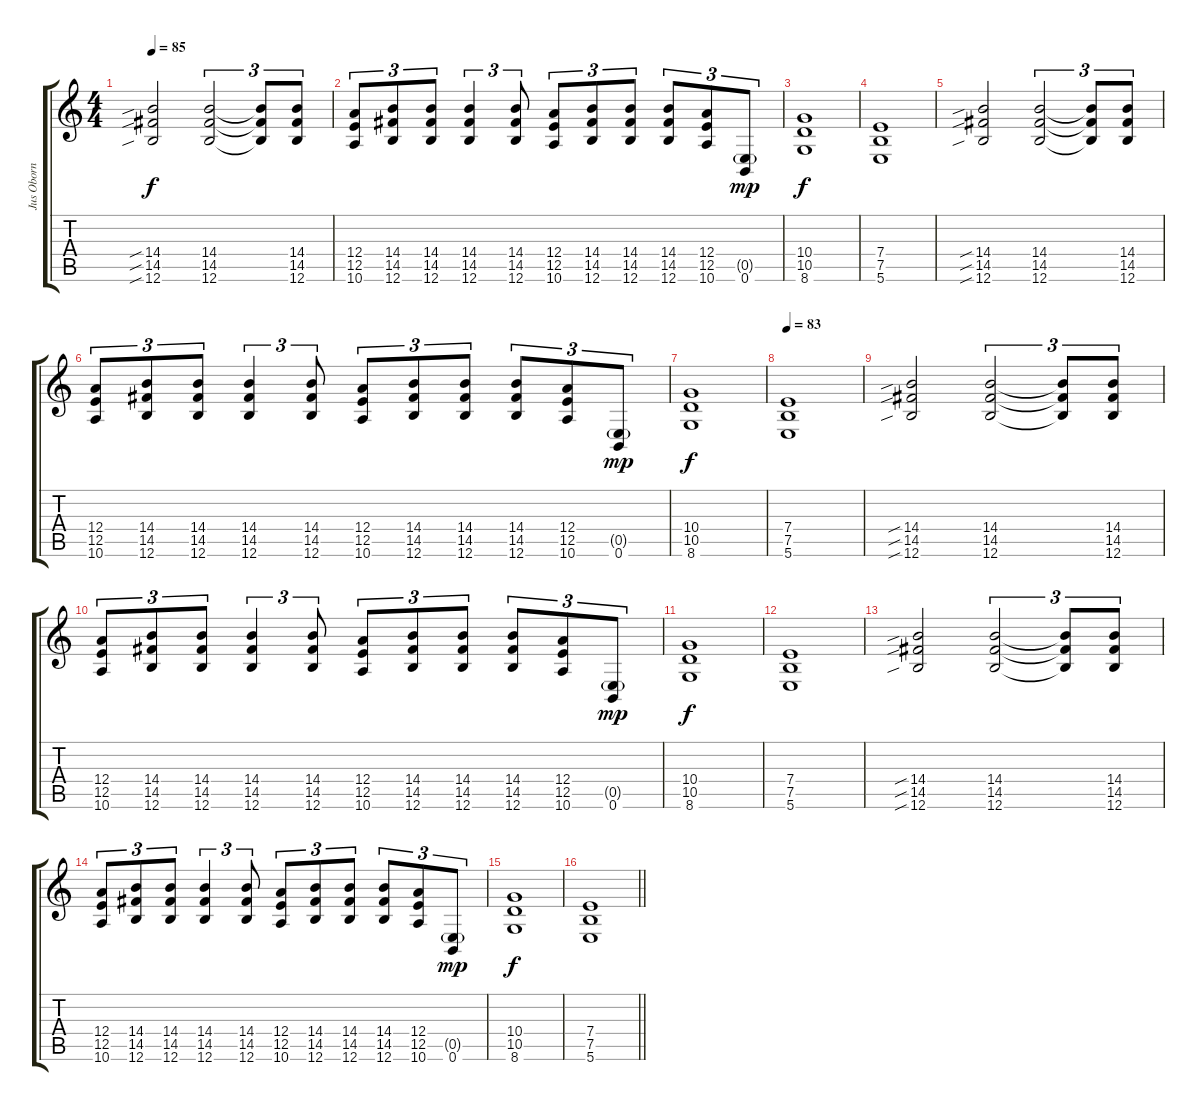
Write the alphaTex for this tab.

\track ("Jus Oborn" "Jus Oborn") {instrument distortionguitar}
\staff {score tabs}
\tuning (B3 Gb3 D3 A2 E2 B1) {hide}
\ts (4 4)
\section ("" "")
\tempo 85
\clef g2
\ks c
(14.4{sib} 14.5{sib} 12.6{sib}).2{dy f} (14.4 14.5 12.6).2{tu (3 2)} (14.4{t} 14.5{t} 12.6{t}).8{tu (3 2)} (14.4 14.5 12.6).8{tu (3 2)} |
(12.4 12.5 10.6).8{tu (3 2)} (14.4 14.5 12.6).8{tu (3 2)} (14.4 14.5 12.6).8{tu (3 2)} (14.4 14.5 12.6).4{tu (3 2)} (14.4 14.5 12.6).8{tu (3 2)} (12.4 12.5 10.6).8{tu (3 2)} (14.4 14.5 12.6).8{tu (3 2)} (14.4 14.5 12.6).8{tu (3 2)} (14.4 14.5 12.6).8{tu (3 2)} (12.4 12.5 10.6).8{tu (3 2)} (0.5{g} 0.6).8{tu (3 2) dy mp} |
(10.4 10.5 8.6).1{dy f} |
(7.4 7.5 5.6).1 |
(14.4{sib} 14.5{sib} 12.6{sib}).2 (14.4 14.5 12.6).2{tu (3 2)} (14.4{t} 14.5{t} 12.6{t}).8{tu (3 2)} (14.4 14.5 12.6).8{tu (3 2)} |
(12.4 12.5 10.6).8{tu (3 2)} (14.4 14.5 12.6).8{tu (3 2)} (14.4 14.5 12.6).8{tu (3 2)} (14.4 14.5 12.6).4{tu (3 2)} (14.4 14.5 12.6).8{tu (3 2)} (12.4 12.5 10.6).8{tu (3 2)} (14.4 14.5 12.6).8{tu (3 2)} (14.4 14.5 12.6).8{tu (3 2)} (14.4 14.5 12.6).8{tu (3 2)} (12.4 12.5 10.6).8{tu (3 2)} (0.5{g} 0.6).8{tu (3 2) dy mp} |
(10.4 10.5 8.6).1{dy f} |
\tempo 83
(7.4 7.5 5.6).1 |
(14.4{sib} 14.5{sib} 12.6{sib}).2 (14.4 14.5 12.6).2{tu (3 2)} (14.4{t} 14.5{t} 12.6{t}).8{tu (3 2)} (14.4 14.5 12.6).8{tu (3 2)} |
(12.4 12.5 10.6).8{tu (3 2)} (14.4 14.5 12.6).8{tu (3 2)} (14.4 14.5 12.6).8{tu (3 2)} (14.4 14.5 12.6).4{tu (3 2)} (14.4 14.5 12.6).8{tu (3 2)} (12.4 12.5 10.6).8{tu (3 2)} (14.4 14.5 12.6).8{tu (3 2)} (14.4 14.5 12.6).8{tu (3 2)} (14.4 14.5 12.6).8{tu (3 2)} (12.4 12.5 10.6).8{tu (3 2)} (0.5{g} 0.6).8{tu (3 2) dy mp} |
(10.4 10.5 8.6).1{dy f} |
(7.4 7.5 5.6).1 |
(14.4{sib} 14.5{sib} 12.6{sib}).2 (14.4 14.5 12.6).2{tu (3 2)} (14.4{t} 14.5{t} 12.6{t}).8{tu (3 2)} (14.4 14.5 12.6).8{tu (3 2)} |
(12.4 12.5 10.6).8{tu (3 2)} (14.4 14.5 12.6).8{tu (3 2)} (14.4 14.5 12.6).8{tu (3 2)} (14.4 14.5 12.6).4{tu (3 2)} (14.4 14.5 12.6).8{tu (3 2)} (12.4 12.5 10.6).8{tu (3 2)} (14.4 14.5 12.6).8{tu (3 2)} (14.4 14.5 12.6).8{tu (3 2)} (14.4 14.5 12.6).8{tu (3 2)} (12.4 12.5 10.6).8{tu (3 2)} (0.5{g} 0.6).8{tu (3 2) dy mp} |
(10.4 10.5 8.6).1{dy f} |
\barLineRight lightlight
(7.4 7.5 5.6).1
